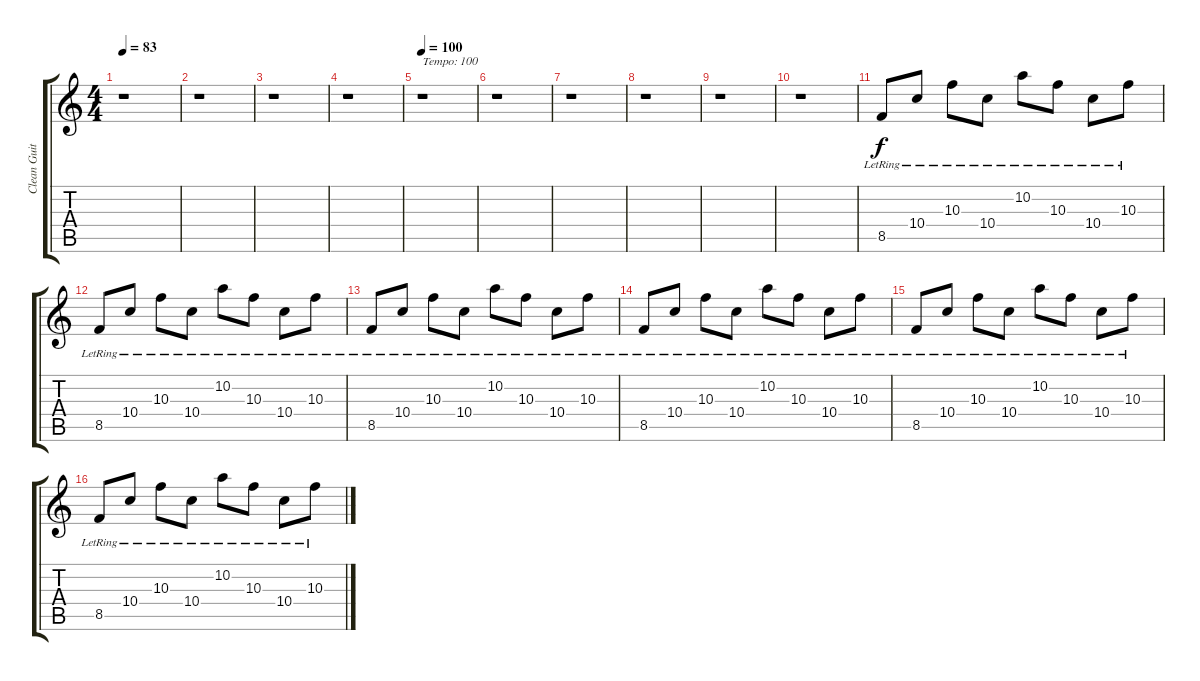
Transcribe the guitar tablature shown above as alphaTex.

\track ("Clean Guitar 1" "Clean Guit") {instrument electricguitarjazz}
\staff {score tabs}
\tuning (E4 B3 G3 D3 A2 D2) {hide}
\ts (4 4)
\tempo 83
\clef g2
\ks c
r.1{dy f} |
r.1 |
r.1 |
r.1 |
\tempo 100
r.1{txt "Tempo: 100"} |
r.1 |
r.1 |
r.1 |
r.1 |
r.1 |
8.5{lr}.8 10.4{lr}.8 10.3{lr}.8 10.4{lr}.8 10.2{lr}.8 10.3{lr}.8 10.4{lr}.8 10.3{lr}.8 |
8.5{lr}.8 10.4{lr}.8 10.3{lr}.8 10.4{lr}.8 10.2{lr}.8 10.3{lr}.8 10.4{lr}.8 10.3{lr}.8 |
8.5{lr}.8 10.4{lr}.8 10.3{lr}.8 10.4{lr}.8 10.2{lr}.8 10.3{lr}.8 10.4{lr}.8 10.3{lr}.8 |
8.5{lr}.8 10.4{lr}.8 10.3{lr}.8 10.4{lr}.8 10.2{lr}.8 10.3{lr}.8 10.4{lr}.8 10.3{lr}.8 |
8.5{lr}.8 10.4{lr}.8 10.3{lr}.8 10.4{lr}.8 10.2{lr}.8 10.3{lr}.8 10.4{lr}.8 10.3{lr}.8 |
8.5{lr}.8 10.4{lr}.8 10.3{lr}.8 10.4{lr}.8 10.2{lr}.8 10.3{lr}.8 10.4{lr}.8 10.3{lr}.8
